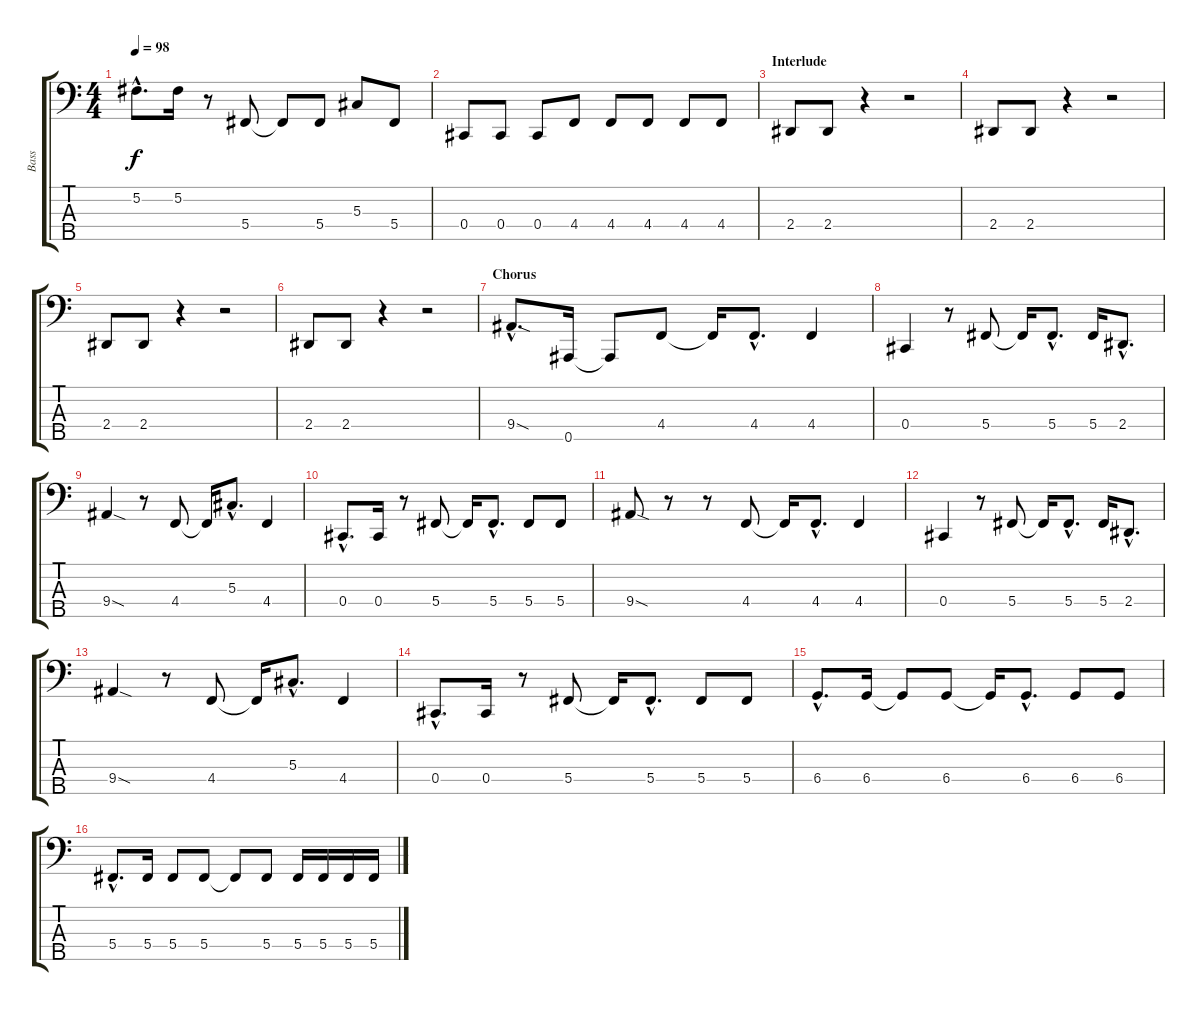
\track ("Bass" "Bass") {instrument slapbass1}
\staff {score tabs}
\tuning (Gb2 Db2 Ab1 Db1 Bb0) {hide}
\ts (4 4)
\tempo 98
\clef f4
\ks c
5.2{hac}.8{d dy f} 5.2.16 r.8 5.4.8 5.4{t}.8 5.4.8 5.3.8 5.4.8 |
0.4.8 0.4.8 0.4.8 4.4.8 4.4.8 4.4.8 4.4.8 4.4.8 |
\section ("" "Interlude")
2.4.8{instrument slapbass1} 2.4.8 r.4 r.2 |
2.4.8 2.4.8 r.4 r.2 |
2.4.8 2.4.8 r.4 r.2 |
2.4.8 2.4.8 r.4 r.2 |
\section ("" "Chorus")
9.4{sod hac}.8{d} 0.5.16 0.5{t}.8 4.4.8 4.4{t}.16 4.4{hac}.8{d} 4.4.4 |
0.4.4 r.8 5.4.8 5.4{t}.16 5.4{hac}.8{d} 5.4.16 2.4{hac}.8{d} |
9.4{sod}.4 r.8 4.4.8 4.4{t}.16 5.3{hac}.8{d} 4.4.4 |
0.4{hac}.8{d} 0.4.16 r.8 5.4.8 5.4{t}.16 5.4{hac}.8{d} 5.4.8 5.4.8 |
9.4{sod}.8 r.8 r.8 4.4.8 4.4{t}.16 4.4{hac}.8{d} 4.4.4 |
0.4.4 r.8 5.4.8 5.4{t}.16 5.4{hac}.8{d} 5.4.16 2.4{hac}.8{d} |
9.4{sod}.4 r.8 4.4.8 4.4{t}.16 5.3{hac}.8{d} 4.4.4 |
0.4{hac}.8{d} 0.4.16 r.8 5.4.8 5.4{t}.16 5.4{hac}.8{d} 5.4.8 5.4.8 |
6.4{hac}.8{d} 6.4.16 6.4{t}.8 6.4.8 6.4{t}.16 6.4{hac}.8{d} 6.4.8 6.4.8 |
5.4{hac}.8{d} 5.4.16 5.4.8 5.4.8 5.4{t}.8 5.4.8 5.4.16 5.4.16 5.4.16 5.4.16
